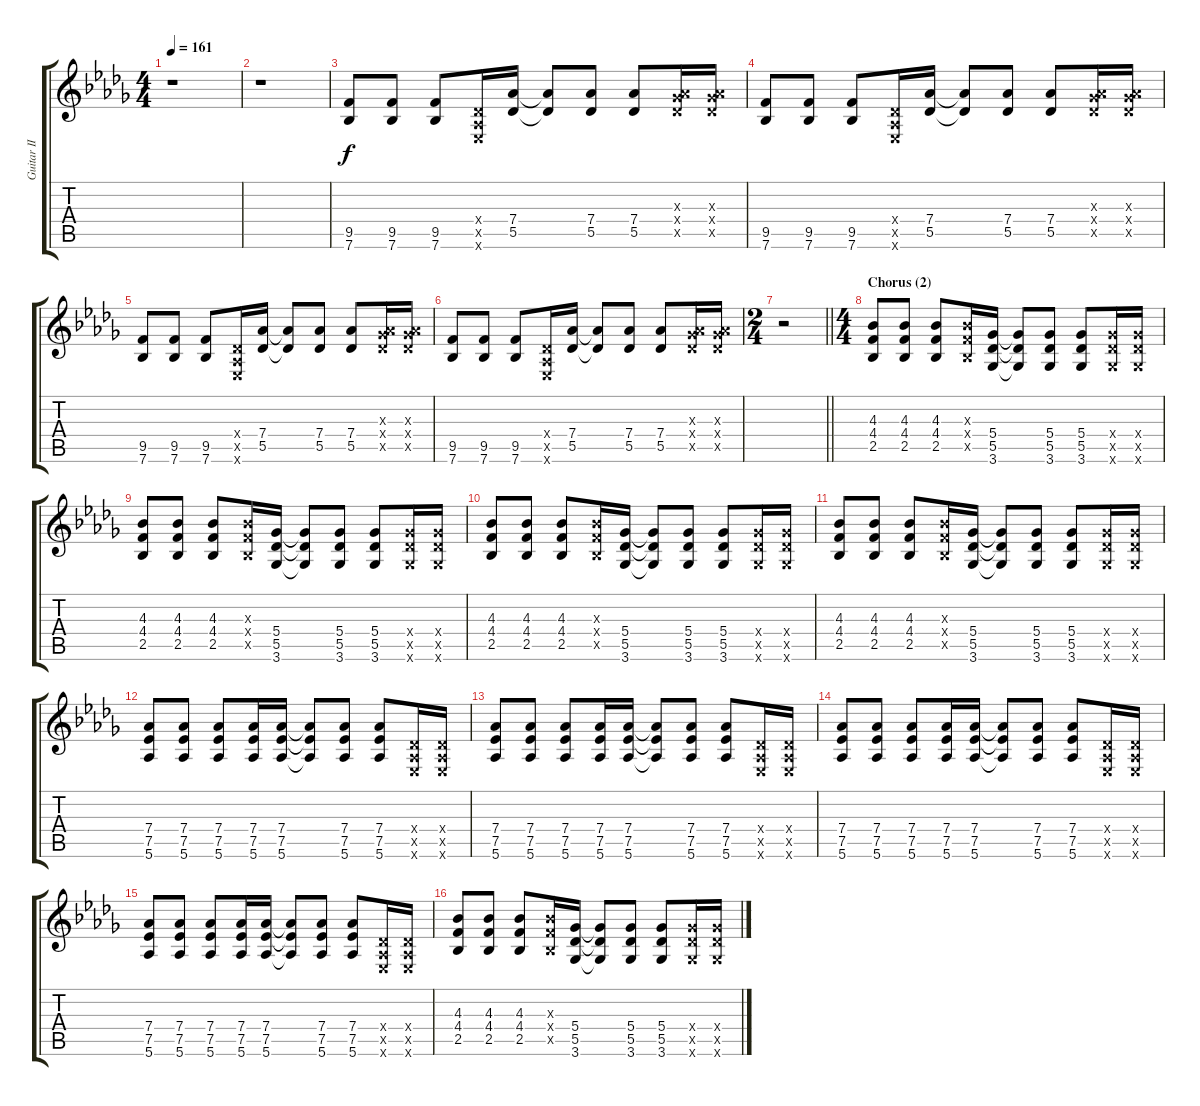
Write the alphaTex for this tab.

\track ("Guitar II" "Guitar II") {instrument distortionguitar}
\staff {score tabs}
\tuning (Eb4 Bb3 Gb3 Db3 Ab2 Eb2) {hide}
\ts (4 4)
\tempo 161
\clef g2
\ks bbminor
r.1{dy f} |
r.1 |
(9.5 7.6).8 (9.5 7.6).8 (9.5 7.6).8 (0.4{x} 0.5{x} 0.6{x}).16 (7.4 5.5).16 (7.4{t} 5.5{t}).8 (7.4 5.5).8 (7.4 5.5).8 (0.3{x} 7.4{x} 5.5{x}).16 (0.3{x} 7.4{x} 5.5{x}).16 |
(9.5 7.6).8 (9.5 7.6).8 (9.5 7.6).8 (0.4{x} 0.5{x} 0.6{x}).16 (7.4 5.5).16 (7.4{t} 5.5{t}).8 (7.4 5.5).8 (7.4 5.5).8 (0.3{x} 7.4{x} 5.5{x}).16 (0.3{x} 7.4{x} 5.5{x}).16 |
(9.5 7.6).8 (9.5 7.6).8 (9.5 7.6).8 (0.4{x} 0.5{x} 0.6{x}).16 (7.4 5.5).16 (7.4{t} 5.5{t}).8 (7.4 5.5).8 (7.4 5.5).8 (0.3{x} 7.4{x} 5.5{x}).16 (0.3{x} 7.4{x} 5.5{x}).16 |
(9.5 7.6).8 (9.5 7.6).8 (9.5 7.6).8 (0.4{x} 0.5{x} 0.6{x}).16 (7.4 5.5).16 (7.4{t} 5.5{t}).8 (7.4 5.5).8 (7.4 5.5).8 (0.3{x} 7.4{x} 5.5{x}).16 (0.3{x} 7.4{x} 5.5{x}).16 |
\ts (2 4)
\barLineRight lightlight
r.2 |
\ts (4 4)
\section ("" "Chorus (2)")
(4.3 4.4 2.5).8 (4.3 4.4 2.5).8 (4.3 4.4 2.5).8 (4.3{x} 4.4{x} 2.5{x}).16 (5.4 5.5 3.6).16 (5.4{t} 5.5{t} 3.6{t}).8 (5.4 5.5 3.6).8 (5.4 5.5 3.6).8 (5.4{x} 5.5{x} 3.6{x}).16 (5.4{x} 5.5{x} 3.6{x}).16 |
(4.3 4.4 2.5).8 (4.3 4.4 2.5).8 (4.3 4.4 2.5).8 (4.3{x} 4.4{x} 2.5{x}).16 (5.4 5.5 3.6).16 (5.4{t} 5.5{t} 3.6{t}).8 (5.4 5.5 3.6).8 (5.4 5.5 3.6).8 (5.4{x} 5.5{x} 3.6{x}).16 (5.4{x} 5.5{x} 3.6{x}).16 |
(4.3 4.4 2.5).8 (4.3 4.4 2.5).8 (4.3 4.4 2.5).8 (4.3{x} 4.4{x} 2.5{x}).16 (5.4 5.5 3.6).16 (5.4{t} 5.5{t} 3.6{t}).8 (5.4 5.5 3.6).8 (5.4 5.5 3.6).8 (5.4{x} 5.5{x} 3.6{x}).16 (5.4{x} 5.5{x} 3.6{x}).16 |
(4.3 4.4 2.5).8 (4.3 4.4 2.5).8 (4.3 4.4 2.5).8 (4.3{x} 4.4{x} 2.5{x}).16 (5.4 5.5 3.6).16 (5.4{t} 5.5{t} 3.6{t}).8 (5.4 5.5 3.6).8 (5.4 5.5 3.6).8 (5.4{x} 5.5{x} 3.6{x}).16 (5.4{x} 5.5{x} 3.6{x}).16 |
(7.4 7.5 5.6).8 (7.4 7.5 5.6).8 (7.4 7.5 5.6).8 (7.4 7.5 5.6).16 (7.4 7.5 5.6).16 (7.4{t} 7.5{t} 5.6{t}).8 (7.4 7.5 5.6).8 (7.4 7.5 5.6).8 (0.4{x} 0.5{x} 0.6{x}).16 (0.4{x} 0.5{x} 0.6{x}).16 |
(7.4 7.5 5.6).8 (7.4 7.5 5.6).8 (7.4 7.5 5.6).8 (7.4 7.5 5.6).16 (7.4 7.5 5.6).16 (7.4{t} 7.5{t} 5.6{t}).8 (7.4 7.5 5.6).8 (7.4 7.5 5.6).8 (0.4{x} 0.5{x} 0.6{x}).16 (0.4{x} 0.5{x} 0.6{x}).16 |
(7.4 7.5 5.6).8 (7.4 7.5 5.6).8 (7.4 7.5 5.6).8 (7.4 7.5 5.6).16 (7.4 7.5 5.6).16 (7.4{t} 7.5{t} 5.6{t}).8 (7.4 7.5 5.6).8 (7.4 7.5 5.6).8 (0.4{x} 0.5{x} 0.6{x}).16 (0.4{x} 0.5{x} 0.6{x}).16 |
(7.4 7.5 5.6).8 (7.4 7.5 5.6).8 (7.4 7.5 5.6).8 (7.4 7.5 5.6).16 (7.4 7.5 5.6).16 (7.4{t} 7.5{t} 5.6{t}).8 (7.4 7.5 5.6).8 (7.4 7.5 5.6).8 (0.4{x} 0.5{x} 0.6{x}).16 (0.4{x} 0.5{x} 0.6{x}).16 |
(4.3 4.4 2.5).8 (4.3 4.4 2.5).8 (4.3 4.4 2.5).8 (4.3{x} 4.4{x} 2.5{x}).16 (5.4 5.5 3.6).16 (5.4{t} 5.5{t} 3.6{t}).8 (5.4 5.5 3.6).8 (5.4 5.5 3.6).8 (5.4{x} 5.5{x} 3.6{x}).16 (5.4{x} 5.5{x} 3.6{x}).16
